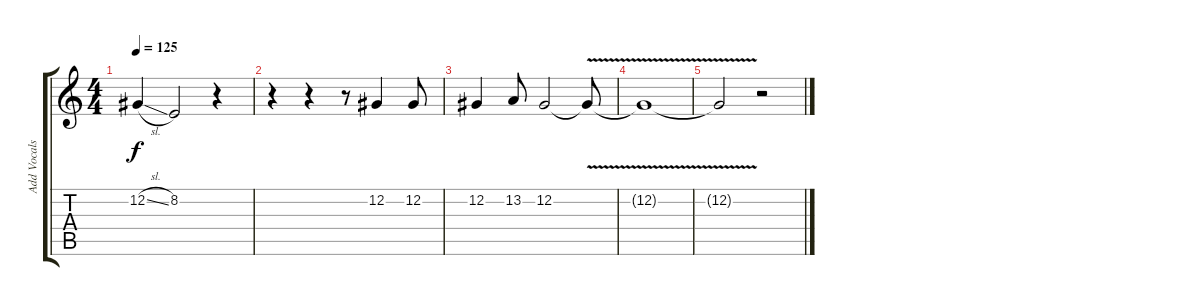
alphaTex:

\track ("Add Vocals" "Add Vocals") {instrument altosax}
\staff {score tabs}
\tuning (Db4 Ab3 E3 B2 Gb2 Db2) {hide}
\ts (4 4)
\tempo 125
\clef g2
\ks c
12.2{sl}.4{dy f} 8.2.2 r.4 |
r.4 r.4 r.8 12.2.4 12.2.8 |
12.2.4 13.2.8 12.2.2 12.2{v t}.8 |
12.2{v t}.1 |
12.2{t}.2 r.2
